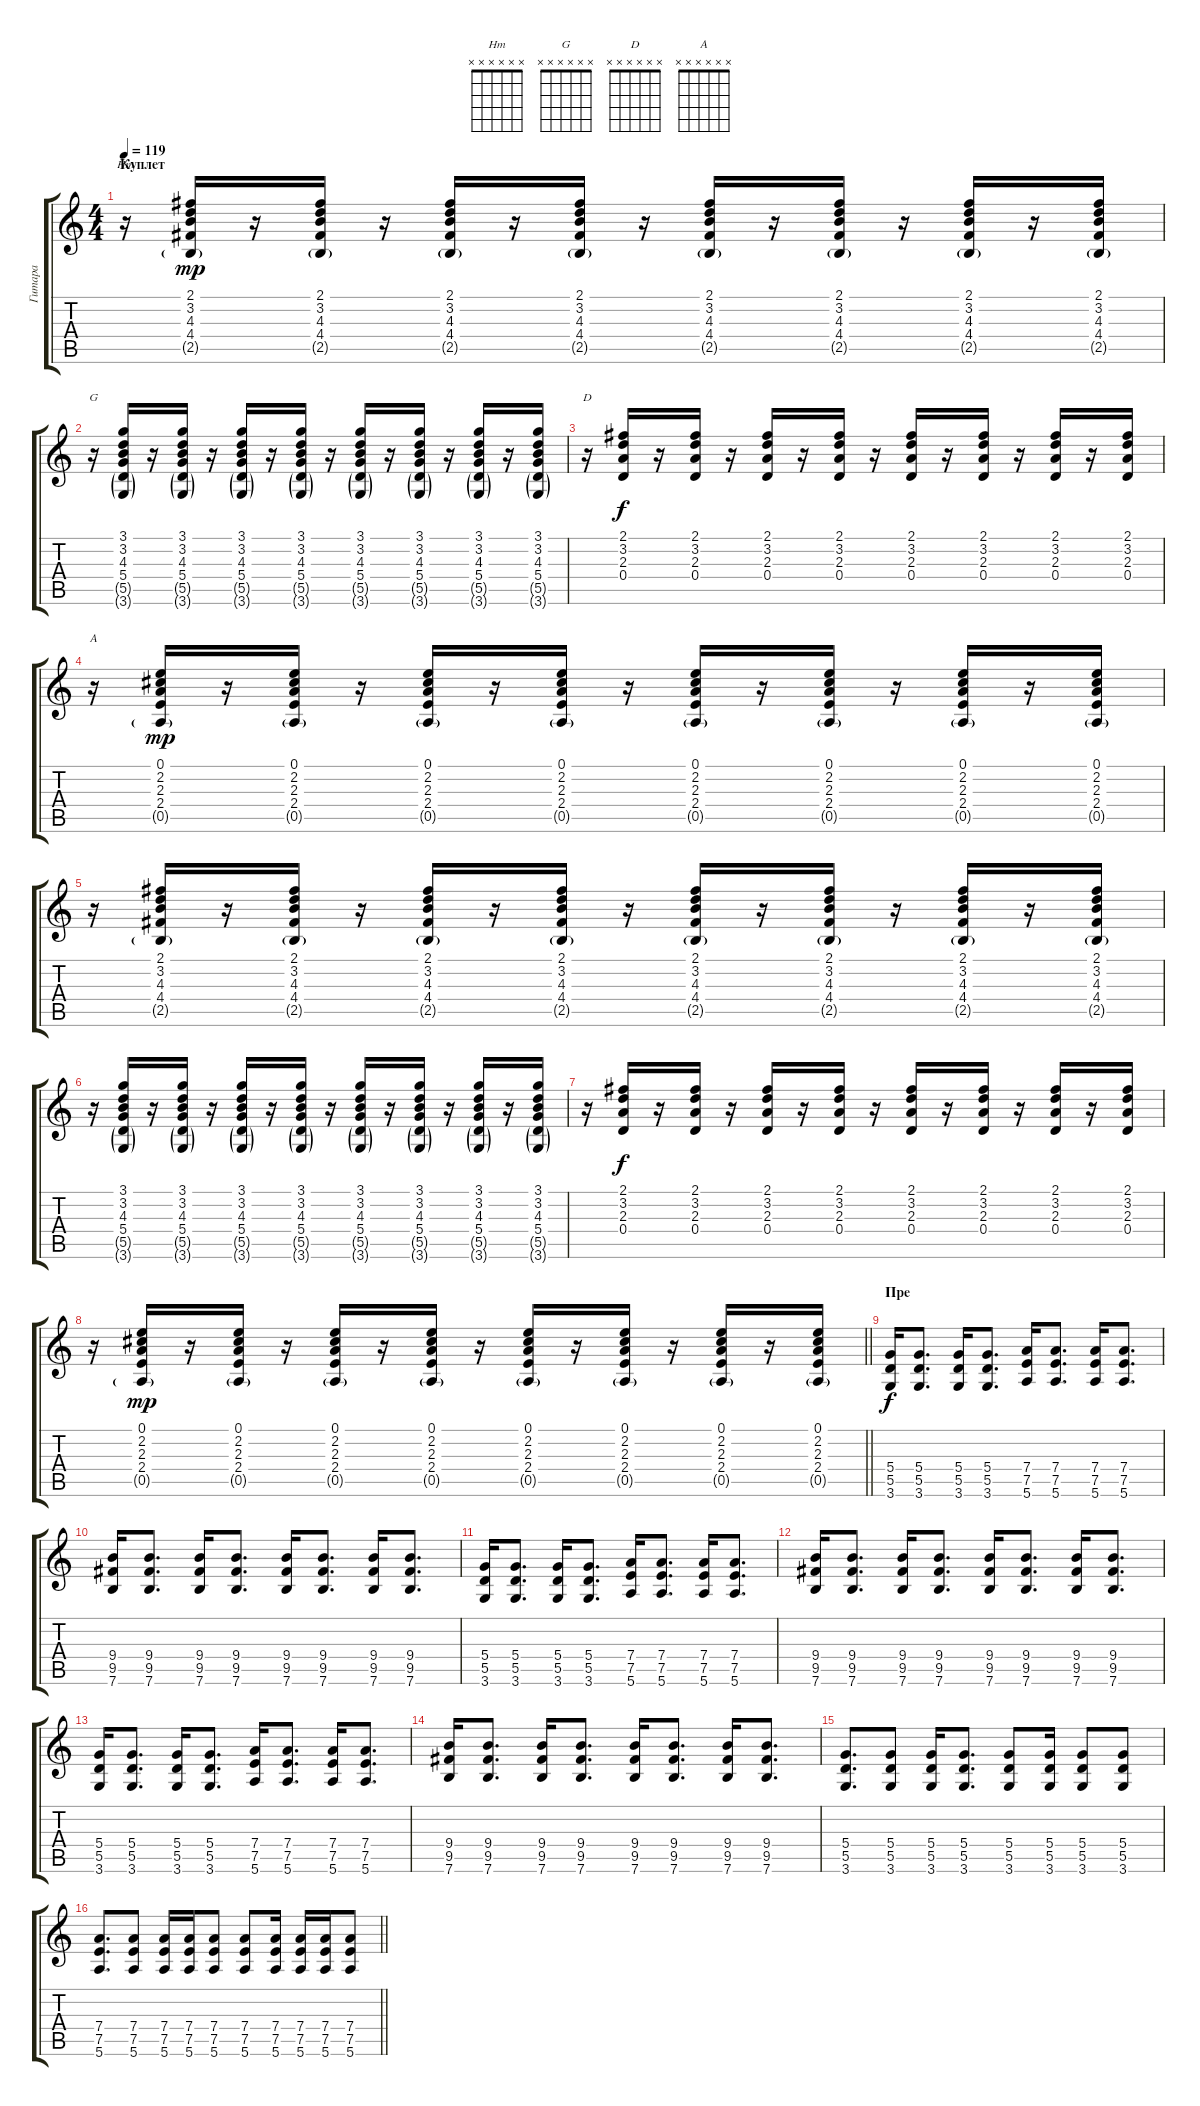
\track ("Гитара" "Гитара") {instrument distortionguitar}
\staff {score tabs}
\tuning (E4 B3 G3 D3 A2 E2) {hide}
\chord ("Hm" x x x x x x)
\chord ("G" x x x x x x)
\chord ("D" x x x x x x)
\chord ("A" x x x x x x)
\ts (4 4)
\section ("" "Куплет")
\tempo 119
\clef g2
\ks c
r.16{ch "Hm" dy f volume 10 instrument electricguitarclean} (2.1 3.2 4.3 4.4 2.5{g}).16{dy mp} r.16 (2.1 3.2 4.3 4.4 2.5{g}).16 r.16 (2.1 3.2 4.3 4.4 2.5{g}).16 r.16 (2.1 3.2 4.3 4.4 2.5{g}).16 r.16 (2.1 3.2 4.3 4.4 2.5{g}).16 r.16 (2.1 3.2 4.3 4.4 2.5{g}).16 r.16 (2.1 3.2 4.3 4.4 2.5{g}).16 r.16 (2.1 3.2 4.3 4.4 2.5{g}).16 |
r.16{ch "G"} (3.1 3.2 4.3 5.4 5.5{g} 3.6{g}).16 r.16 (3.1 3.2 4.3 5.4 5.5{g} 3.6{g}).16 r.16 (3.1 3.2 4.3 5.4 5.5{g} 3.6{g}).16 r.16 (3.1 3.2 4.3 5.4 5.5{g} 3.6{g}).16 r.16 (3.1 3.2 4.3 5.4 5.5{g} 3.6{g}).16 r.16 (3.1 3.2 4.3 5.4 5.5{g} 3.6{g}).16 r.16 (3.1 3.2 4.3 5.4 5.5{g} 3.6{g}).16 r.16 (3.1 3.2 4.3 5.4 5.5{g} 3.6{g}).16 |
r.16{ch "D"} (2.1 3.2 2.3 0.4).16{dy f} r.16 (2.1 3.2 2.3 0.4).16 r.16 (2.1 3.2 2.3 0.4).16 r.16 (2.1 3.2 2.3 0.4).16 r.16 (2.1 3.2 2.3 0.4).16 r.16 (2.1 3.2 2.3 0.4).16 r.16 (2.1 3.2 2.3 0.4).16 r.16 (2.1 3.2 2.3 0.4).16 |
r.16{ch "A"} (0.1 2.2 2.3 2.4 0.5{g}).16{dy mp} r.16 (0.1 2.2 2.3 2.4 0.5{g}).16 r.16 (0.1 2.2 2.3 2.4 0.5{g}).16 r.16 (0.1 2.2 2.3 2.4 0.5{g}).16 r.16 (0.1 2.2 2.3 2.4 0.5{g}).16 r.16 (0.1 2.2 2.3 2.4 0.5{g}).16 r.16 (0.1 2.2 2.3 2.4 0.5{g}).16 r.16 (0.1 2.2 2.3 2.4 0.5{g}).16 |
r.16 (2.1 3.2 4.3 4.4 2.5{g}).16 r.16 (2.1 3.2 4.3 4.4 2.5{g}).16 r.16 (2.1 3.2 4.3 4.4 2.5{g}).16 r.16 (2.1 3.2 4.3 4.4 2.5{g}).16 r.16 (2.1 3.2 4.3 4.4 2.5{g}).16 r.16 (2.1 3.2 4.3 4.4 2.5{g}).16 r.16 (2.1 3.2 4.3 4.4 2.5{g}).16 r.16 (2.1 3.2 4.3 4.4 2.5{g}).16 |
r.16 (3.1 3.2 4.3 5.4 5.5{g} 3.6{g}).16 r.16 (3.1 3.2 4.3 5.4 5.5{g} 3.6{g}).16 r.16 (3.1 3.2 4.3 5.4 5.5{g} 3.6{g}).16 r.16 (3.1 3.2 4.3 5.4 5.5{g} 3.6{g}).16 r.16 (3.1 3.2 4.3 5.4 5.5{g} 3.6{g}).16 r.16 (3.1 3.2 4.3 5.4 5.5{g} 3.6{g}).16 r.16 (3.1 3.2 4.3 5.4 5.5{g} 3.6{g}).16 r.16 (3.1 3.2 4.3 5.4 5.5{g} 3.6{g}).16 |
r.16 (2.1 3.2 2.3 0.4).16{dy f} r.16 (2.1 3.2 2.3 0.4).16 r.16 (2.1 3.2 2.3 0.4).16 r.16 (2.1 3.2 2.3 0.4).16 r.16 (2.1 3.2 2.3 0.4).16 r.16 (2.1 3.2 2.3 0.4).16 r.16 (2.1 3.2 2.3 0.4).16 r.16 (2.1 3.2 2.3 0.4).16 |
\barLineRight lightlight
r.16 (0.1 2.2 2.3 2.4 0.5{g}).16{dy mp} r.16 (0.1 2.2 2.3 2.4 0.5{g}).16 r.16 (0.1 2.2 2.3 2.4 0.5{g}).16 r.16 (0.1 2.2 2.3 2.4 0.5{g}).16 r.16 (0.1 2.2 2.3 2.4 0.5{g}).16 r.16 (0.1 2.2 2.3 2.4 0.5{g}).16 r.16 (0.1 2.2 2.3 2.4 0.5{g}).16 r.16 (0.1 2.2 2.3 2.4 0.5{g}).16 |
\section ("" "Пре")
(5.4 5.5 3.6).16{dy f volume 13 instrument distortionguitar} (5.4 5.5 3.6).8{d} (5.4 5.5 3.6).16 (5.4 5.5 3.6).8{d} (7.4 7.5 5.6).16 (7.4 7.5 5.6).8{d} (7.4 7.5 5.6).16 (7.4 7.5 5.6).8{d} |
(9.4 9.5 7.6).16 (9.4 9.5 7.6).8{d} (9.4 9.5 7.6).16 (9.4 9.5 7.6).8{d} (9.4 9.5 7.6).16 (9.4 9.5 7.6).8{d} (9.4 9.5 7.6).16 (9.4 9.5 7.6).8{d} |
(5.4 5.5 3.6).16 (5.4 5.5 3.6).8{d} (5.4 5.5 3.6).16 (5.4 5.5 3.6).8{d} (7.4 7.5 5.6).16 (7.4 7.5 5.6).8{d} (7.4 7.5 5.6).16 (7.4 7.5 5.6).8{d} |
(9.4 9.5 7.6).16 (9.4 9.5 7.6).8{d} (9.4 9.5 7.6).16 (9.4 9.5 7.6).8{d} (9.4 9.5 7.6).16 (9.4 9.5 7.6).8{d} (9.4 9.5 7.6).16 (9.4 9.5 7.6).8{d} |
(5.4 5.5 3.6).16 (5.4 5.5 3.6).8{d} (5.4 5.5 3.6).16 (5.4 5.5 3.6).8{d} (7.4 7.5 5.6).16 (7.4 7.5 5.6).8{d} (7.4 7.5 5.6).16 (7.4 7.5 5.6).8{d} |
(9.4 9.5 7.6).16 (9.4 9.5 7.6).8{d} (9.4 9.5 7.6).16 (9.4 9.5 7.6).8{d} (9.4 9.5 7.6).16 (9.4 9.5 7.6).8{d} (9.4 9.5 7.6).16 (9.4 9.5 7.6).8{d} |
(5.4 5.5 3.6).8{d} (5.4 5.5 3.6).8 (5.4 5.5 3.6).16 (5.4 5.5 3.6).8{d} (5.4 5.5 3.6).8 (5.4 5.5 3.6).16 (5.4 5.5 3.6).8 (5.4 5.5 3.6).8 |
\barLineRight lightlight
(7.4 7.5 5.6).8{d} (7.4 7.5 5.6).8 (7.4 7.5 5.6).16 (7.4 7.5 5.6).16 (7.4 7.5 5.6).8 (7.4 7.5 5.6).8 (7.4 7.5 5.6).16 (7.4 7.5 5.6).16 (7.4 7.5 5.6).16 (7.4 7.5 5.6).8
